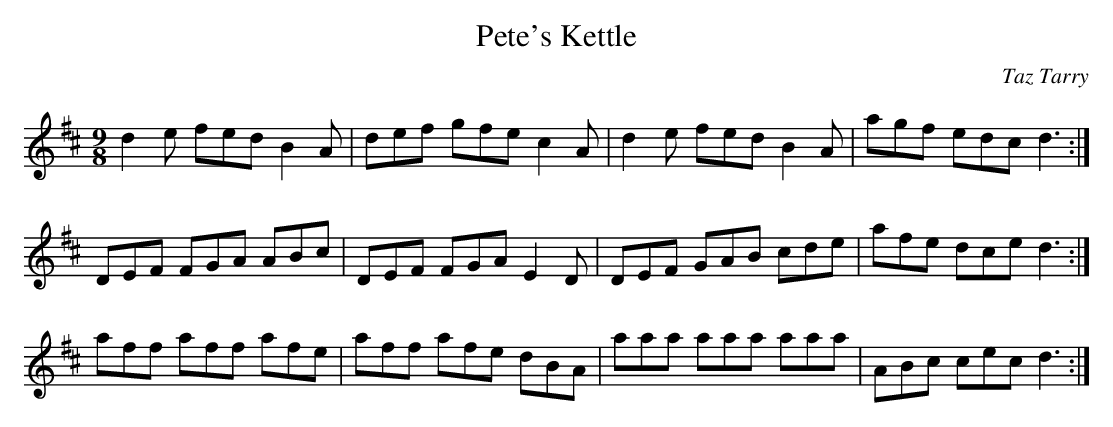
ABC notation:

X:1
T:Pete's Kettle
M:9/8
L:1/8
C:Taz Tarry
K:D
d2e fed B2A|def gfe c2A|d2e fed B2A|agf edc d3:|!
DEF FGA ABc|DEF FGA E2D|DEF GAB cde|afe dce d3:|!
aff aff afe|aff afe dBA|aaa aaa aaa|ABc cec d3:|
